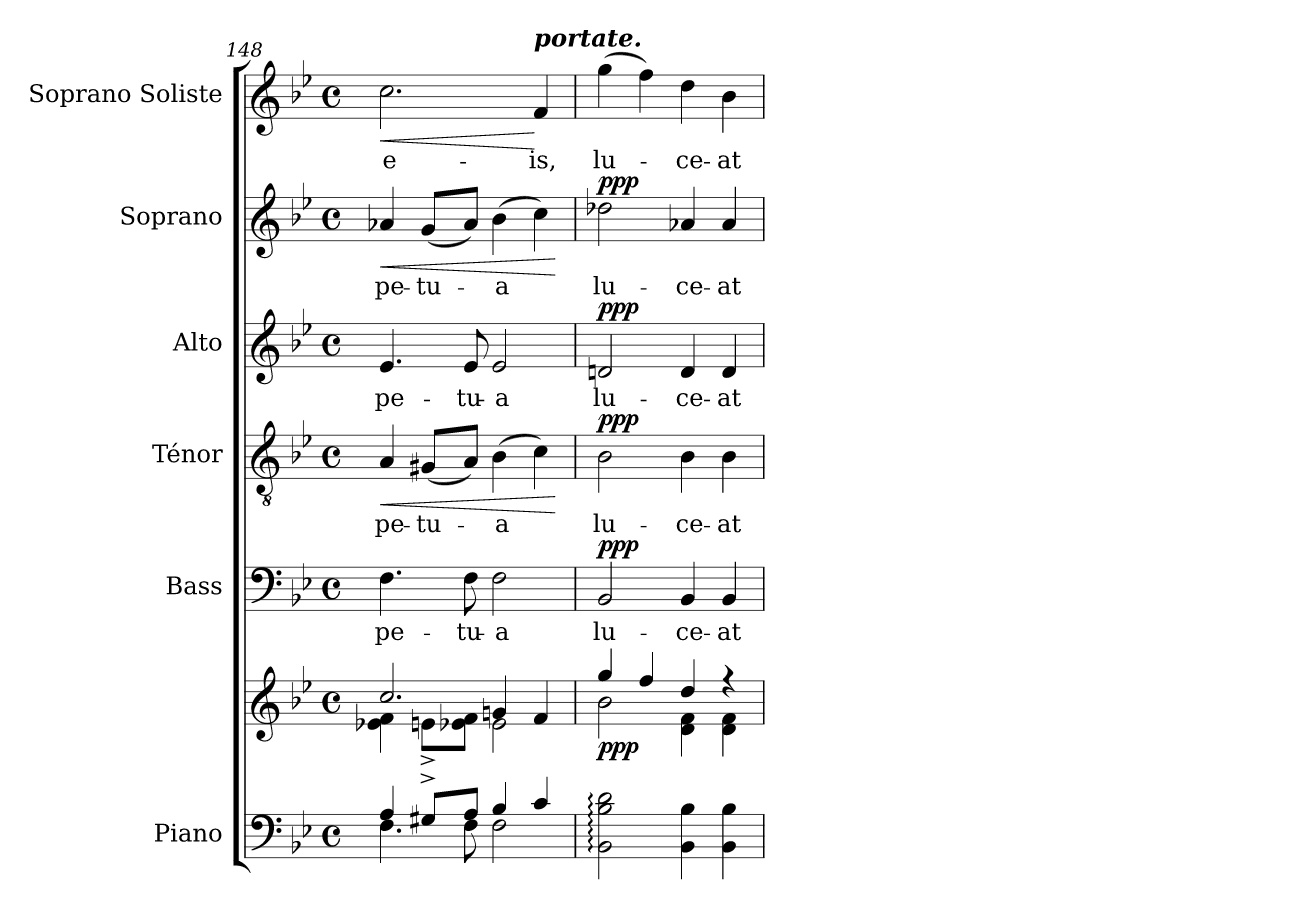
**kern	**kern	**dynam	**kern	**text	**dynam	**kern	**text	**dynam	**kern	**text	**dynam	**kern	**text	**dynam	**kern	**text	**dynam
*part6	*part6	*part6	*part5	*part5	*part5	*part4	*part4	*part4	*part3	*part3	*part3	*part2	*part2	*part2	*part1	*part1	*part1
*staff7	*staff6	*staff6/7	*staff5	*staff5	*staff5	*staff4	*staff4	*staff4	*staff3	*staff3	*staff3	*staff2	*staff2	*staff2	*staff1	*staff1	*staff1
*I"Piano	*	*	*I"Bass	*	*	*I"Ténor	*	*	*I"Alto	*	*	*I"Soprano	*	*	*I"Soprano Soliste	*	*
*I'Pno.	*	*	*I'B.	*	*	*I'T.	*	*	*I'A.	*	*	*I'S.	*	*	*	*	*
*clefF4	*clefG2	*	*clefF4	*	*	*clefGv2	*	*	*clefG2	*	*	*clefG2	*	*	*clefG2	*	*
*	*	*	*	*	*	*	*	*	*	*	*	*ITrd2c3	*	*	*	*	*
*k[b-e-]	*k[b-e-]	*	*k[b-e-]	*	*	*k[b-e-]	*	*	*k[b-e-]	*	*	*k[f#]	*	*	*k[b-e-]	*	*
*M4/4	*M4/4	*	*M4/4	*	*	*M4/4	*	*	*M4/4	*	*	*M4/4	*	*	*M4/4	*	*
*met(c)	*met(c)	*	*met(c)	*	*	*met(c)	*	*	*met(c)	*	*	*met(c)	*	*	*met(c)	*	*
=148	=148	=148	=148	=148	=148	=148	=148	=148	=148	=148	=148	=148	=148	=148	=148	=148	=148
*^	*^	*	*	*	*	*	*	*	*	*	*	*	*	*	*	*	*
*	*	*	*^	*	*	*	*	*	*	*	*	*	*	*	*	*	*	*	*
!	!	!	!	!	!	!	!	!	!	!	!LO:HP:b	!	!	!	!	!	!LO:HP:b	!	!	!LO:HP:b
4A/	4.F\	2.cc/	4e-X\ 4f\	2ryy	.	4.F\	-pe-	.	4A/	-pe-	<	4.e-/	-pe-	.	4fni/	-pe-	<	2.cc\	e-	<
8G#X^/L	.	.	8en^\L	.	.	.	.	.	(8G#X/L	-tu-	.	.	.	.	(8ei/L	-tu-	.	.	.	.
8A/J	8F\	.	8e-X\ 8f\J	.	.	8F\	-tu-	.	8A/J)	.	.	8e-/	-tu-	.	8fi/J)	.	.	.	.	.
4B-/	2F\	.	2e-\	4gn/	.	2F\	-a	.	(4B-\	-a	.	2e-/	-a	.	(4gi\	-a	.	.	.	.
!	!	!	!	!	!	!	!	!	!	!	!	!	!	!	!	!	!	!LO:TX:a:Bi:t=portate.	!	!
4c/	.	4f/	.	4ryy	.	.	.	.	4c\)	.	.	.	.	.	4ai\)	.	.	4f/	-is,	[
*v	*v	*	*	*	*	*	*	*	*	*	*	*	*	*	*	*	*	*	*	*
*	*v	*v	*v	*	*	*	*	*	*	*	*	*	*	*	*	*	*	*	*
.	.	.	.	.	.	.	.	[	.	.	.	.	.	[	.	.	.
=149	=149	=149	=149	=149	=149	=149	=149	=149	=149	=149	=149	=149	=149	=149	=149	=149	=149
*	*^	*	*	*	*	*	*	*	*	*	*	*	*	*	*	*	*
!	!	!	!LO:DY:b	!	!	!LO:DY:a	!	!	!LO:DY:a	!	!	!LO:DY:a	!	!	!LO:DY:a	!	!	!
2BB-\: 2B-\: 2d\:	4gg/	2b-\	ppp	2BB-/	lu-	ppp	2B-\	lu-	ppp	2dn/	lu-	ppp	2b-Xi\	lu-	ppp	(4gg\	lu-	.
.	4ff/	.	.	.	.	.	.	.	.	.	.	.	.	.	.	4ff\)	.	.
4BB-\ 4B-\	4dd/	4d\ 4f\	.	4BB-/	-ce-	.	4B-\	-ce-	.	4d/	-ce-	.	4fni/	-ce-	.	4dd\	-ce-	.
4BB-\ 4B-\	4r	4d\ 4f\	.	4BB-/	-at	.	4B-\	-at	.	4d/	-at	.	4fi/	-at	.	4b-\	-at	.
*	*v	*v	*	*	*	*	*	*	*	*	*	*	*	*	*	*	*	*
=	=	=	=	=	=	=	=	=	=	=	=	=	=	=	=	=	=
*-	*-	*-	*-	*-	*-	*-	*-	*-	*-	*-	*-	*-	*-	*-	*-	*-	*-
